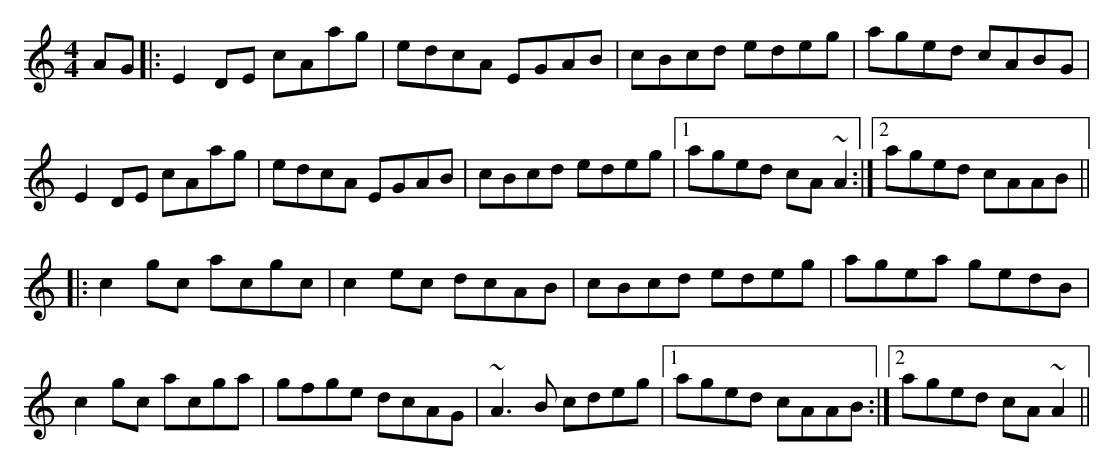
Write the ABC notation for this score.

X:1
M:4/4
K:C
AG|:E2DE cAag|edcA EGAB|cBcd edeg|aged cABG|
E2DE cAag|edcA EGAB|cBcd edeg|1 aged cA~A2:|2 aged cAAB||
|:c2gc acgc|c2ec dcAB|cBcd edeg|agea gedB|
c2gc acga|gfge dcAG|~A3B cdeg|1 aged cAAB:|2 aged cA~A2||
